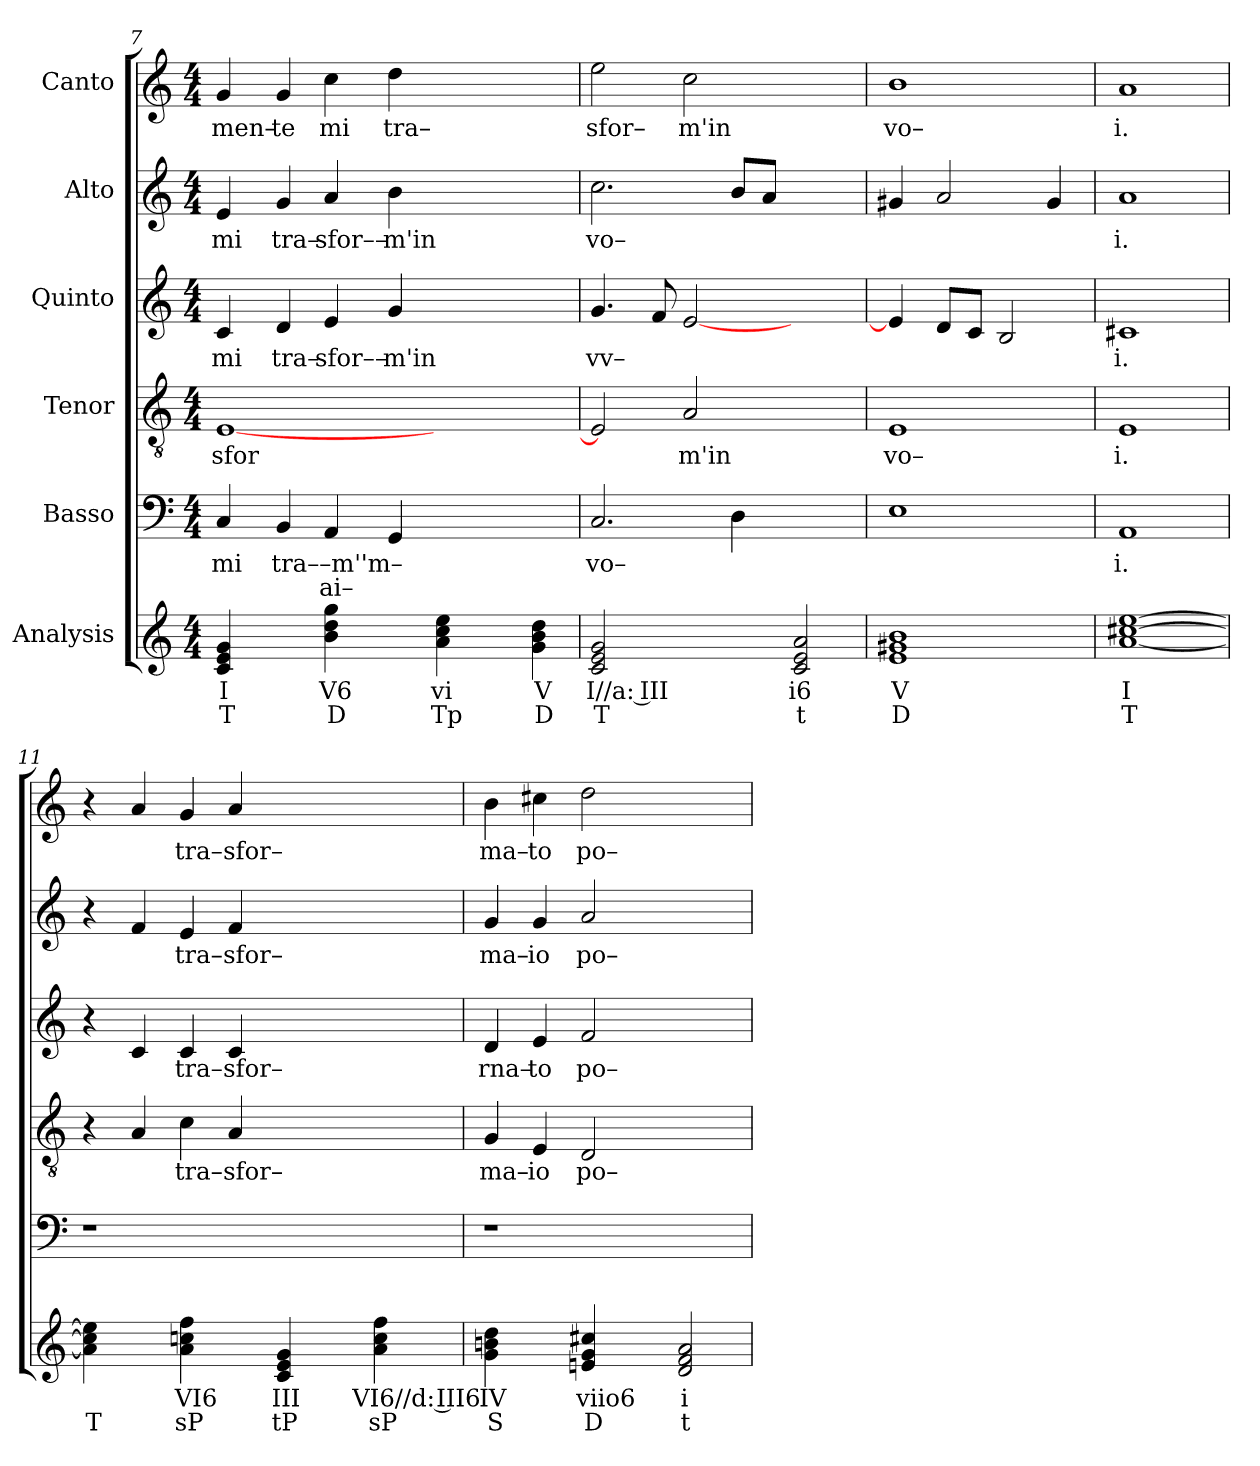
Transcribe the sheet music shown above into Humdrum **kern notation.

**kern	**text	**text	**kern	**text	**text	**kern	**text	**kern	**text	**kern	**text	**kern	**text
*part6	*part6	*part6	*part5	*part5	*part5	*part4	*part4	*part3	*part3	*part2	*part2	*part1	*part1
*staff6	*staff6	*staff6	*staff5	*staff5	*staff5	*staff4	*staff4	*staff3	*staff3	*staff2	*staff2	*staff1	*staff1
*I"Analysis	*	*	*I"Basso	*	*	*I"Tenor	*	*I"Quinto	*	*I"Alto	*	*I"Canto	*
*	*	*	*clefF4	*	*	*clefGv2	*	*clefG2	*	*clefG2	*	*clefG2	*
*k[]	*	*	*k[]	*	*	*k[]	*	*k[]	*	*k[]	*	*k[]	*
*M4/4	*	*	*M4/4	*	*	*M4/4	*	*M4/4	*	*M4/4	*	*M4/4	*
=7	=7	=7	=7	=7	=7	=7	=7	=7	=7	=7	=7	=7	=7
!	!	!	!	!LO:LY:b	!	!	!	!	!	!	!	!	!
!	!	!	!	!	!	!	!LO:LY:b	!	!	!	!	!	!
!	!	!	!	!	!	!	!	!	!LO:LY:b	!	!	!	!
!	!	!	!	!	!	!	!	!	!	!	!LO:LY:b	!	!
!	!	!	!	!	!	!	!	!	!	!	!	!	!LO:LY:b
4c 4e 4g	I	T	4C/	mi	.	[1E	sfor	4c/	mi	4e/	mi	4g/	men–
!	!	!	!	!LO:LY:b	!	!	!	!	!	!	!	!	!
!	!	!	!	!	!	!	!	!	!LO:LY:b	!	!	!	!
!	!	!	!	!	!	!	!	!	!	!	!LO:LY:b	!	!
!	!	!	!	!	!	!	!	!	!	!	!	!	!LO:LY:b
4ryy	.	.	4BB/	tra–	.	.	.	4d/	tra–	4g/	tra–	4g/	te
!	!	!	!	!LO:LY:b	!LO:LY:b	!	!	!	!	!	!	!	!
!	!	!	!	!	!	!	!	!	!LO:LY:b	!	!	!	!
!	!	!	!	!	!	!	!	!	!	!	!LO:LY:b	!	!
!	!	!	!	!	!	!	!	!	!	!	!	!	!LO:LY:b
4b 4dd 4gg	V6	D	4AA/	–m''m–	ai–	.	.	4e/	sfor––	4a/	sfor––	4cc\	mi
!	!	!	!	!	!	!	!	!	!LO:LY:b	!	!	!	!
!	!	!	!	!	!	!	!	!	!	!	!LO:LY:b	!	!
!	!	!	!	!	!	!	!	!	!	!	!	!	!LO:LY:b
4ryy	.	.	4GG/	.	.	.	.	4g/	m'in	4b\	m'in	4dd\	tra–
4a 4cc 4ee	vi	Tp	2.ryy	.	.	2.ryy	.	2.ryy	.	2.ryy	.	2.ryy	.
4ryy	.	.	.	.	.	.	.	.	.	.	.	.	.
4g 4b 4dd	V	D	.	.	.	.	.	.	.	.	.	.	.
=8	=8	=8	=8	=8	=8	=8	=8	=8	=8	=8	=8	=8	=8
!	!	!	!	!LO:LY:b	!	!	!	!	!	!	!	!	!
!	!	!	!	!	!	!	!	!	!LO:LY:b	!	!	!	!
!	!	!	!	!	!	!	!	!	!	!	!LO:LY:b	!	!
!	!	!	!	!	!	!	!	!	!	!	!	!	!LO:LY:b
2c 2e 2g	I//a: III	T	2.C/	vo–	.	2E/]	.	4.g/	vv–	2.cc\	vo–	2ee\	sfor–
.	.	.	.	.	.	.	.	8f/	.	.	.	.	.
!	!	!	!	!	!	!	!LO:LY:b	!	!	!	!	!	!
!	!	!	!	!	!	!	!	!	!	!	!	!	!LO:LY:b
2ryy	.	.	.	.	.	2A/	m'in	[2e/	.	.	.	2cc\	m'in
.	.	.	4D\	.	.	.	.	.	.	8b/L	.	.	.
.	.	.	.	.	.	.	.	.	.	8a/J	.	.	.
2c 2e 2a	i6	t	2ryy	.	.	2ryy	.	2ryy	.	2ryy	.	2ryy	.
=9	=9	=9	=9	=9	=9	=9	=9	=9	=9	=9	=9	=9	=9
!	!	!	!	!	!	!	!LO:LY:b	!	!	!	!	!	!
!	!	!	!	!	!	!	!	!	!	!	!	!	!LO:LY:b
1e 1g#X 1b	V	D	1E	.	.	1E	vo–	4e/]	.	4g#X/	.	1b	vo–
.	.	.	.	.	.	.	.	8d/L	.	2a/	.	.	.
.	.	.	.	.	.	.	.	8c/J	.	.	.	.	.
.	.	.	.	.	.	.	.	2B/	.	.	.	.	.
.	.	.	.	.	.	.	.	.	.	4g#/	.	.	.
=10	=10	=10	=10	=10	=10	=10	=10	=10	=10	=10	=10	=10	=10
!	!	!	!	!LO:LY:b	!	!	!	!	!	!	!	!	!
!	!	!	!	!	!	!	!LO:LY:b	!	!	!	!	!	!
!	!	!	!	!	!	!	!	!	!LO:LY:b	!	!	!	!
!	!	!	!	!	!	!	!	!	!	!	!LO:LY:b	!	!
!	!	!	!	!	!	!	!	!	!	!	!	!	!LO:LY:b
[1a [1cc#X [1ee	I	T	1AA	i.	.	1E	i.	1c#X	i.	1a	i.	1a	i.
=11	=11	=11	=11	=11	=11	=11	=11	=11	=11	=11	=11	=11	=11
4a] 4cc#] 4ee]	.	T	1r	.	.	4r	.	4r	.	4r	.	4r	.
4ryy	.	.	.	.	.	4A/	.	4c/	.	4f/	.	4a/	.
!	!	!	!	!	!	!	!LO:LY:b	!	!	!	!	!	!
!	!	!	!	!	!	!	!	!	!LO:LY:b	!	!	!	!
!	!	!	!	!	!	!	!	!	!	!	!LO:LY:b	!	!
!	!	!	!	!	!	!	!	!	!	!	!	!	!LO:LY:b
4a 4ccn 4ff	VI6	sP	.	.	.	4c\	tra–	4c/	tra–	4e/	tra–	4g/	tra–
!	!	!	!	!	!	!	!LO:LY:b	!	!	!	!	!	!
!	!	!	!	!	!	!	!	!	!LO:LY:b	!	!	!	!
!	!	!	!	!	!	!	!	!	!	!	!LO:LY:b	!	!
!	!	!	!	!	!	!	!	!	!	!	!	!	!LO:LY:b
4ryy	.	.	.	.	.	4A/	sfor–	4c/	sfor–	4f/	sfor–	4a/	sfor–
4c 4e 4g	III	tP	2.ryy	.	.	2.ryy	.	2.ryy	.	2.ryy	.	2.ryy	.
4ryy	.	.	.	.	.	.	.	.	.	.	.	.	.
4a 4cc 4ff	VI6//d: III6	sP	.	.	.	.	.	.	.	.	.	.	.
=12	=12	=12	=12	=12	=12	=12	=12	=12	=12	=12	=12	=12	=12
!	!	!	!	!	!	!	!LO:LY:b	!	!	!	!	!	!
!	!	!	!	!	!	!	!	!	!LO:LY:b	!	!	!	!
!	!	!	!	!	!	!	!	!	!	!	!LO:LY:b	!	!
!	!	!	!	!	!	!	!	!	!	!	!	!	!LO:LY:b
4g 4bn 4dd	IV	S	1r	.	.	4G/	ma–	4d/	rna–	4g/	ma–	4b\	ma–
!	!	!	!	!	!	!	!LO:LY:b	!	!	!	!	!	!
!	!	!	!	!	!	!	!	!	!LO:LY:b	!	!	!	!
!	!	!	!	!	!	!	!	!	!	!	!LO:LY:b	!	!
!	!	!	!	!	!	!	!	!	!	!	!	!	!LO:LY:b
4ryy	.	.	.	.	.	4E/	io	4e/	to	4g/	io	4cc#X\	to
!	!	!	!	!	!	!	!LO:LY:b	!	!	!	!	!	!
!	!	!	!	!	!	!	!	!	!LO:LY:b	!	!	!	!
!	!	!	!	!	!	!	!	!	!	!	!LO:LY:b	!	!
!	!	!	!	!	!	!	!	!	!	!	!	!	!LO:LY:b
4en 4g 4cc#X	viio6	D	.	.	.	2D/	po–	2f/	po–	2a/	po–	2dd\	po–
4ryy	.	.	.	.	.	.	.	.	.	.	.	.	.
2d 2f 2a	i	t	2ryy	.	.	2ryy	.	2ryy	.	2ryy	.	2ryy	.
=	=	=	=	=	=	=	=	=	=	=	=	=	=
*-	*-	*-	*-	*-	*-	*-	*-	*-	*-	*-	*-	*-	*-
